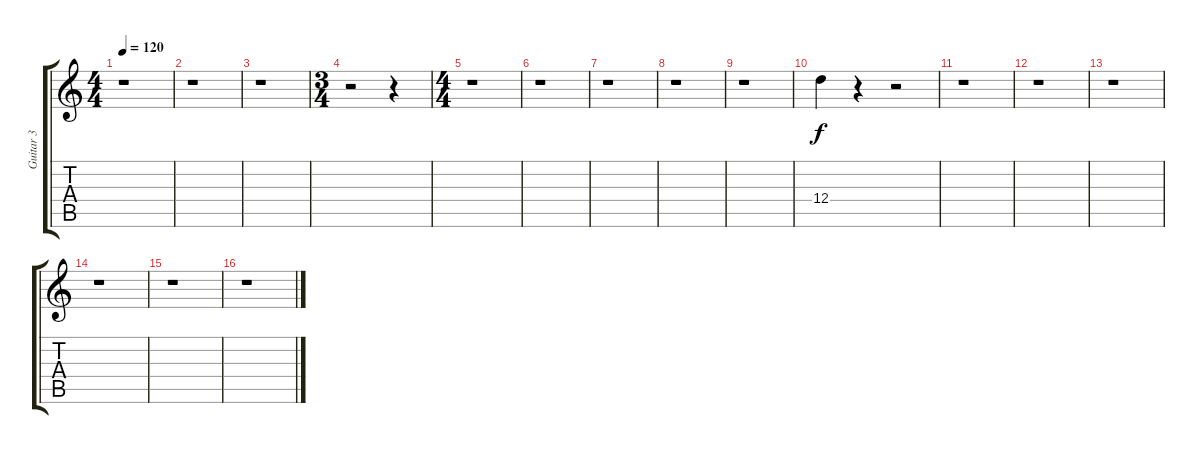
\track ("Guitar 3" "Guitar 3") {instrument distortionguitar}
\staff {score tabs}
\tuning (E4 B3 G3 D3 A2 E2) {hide}
\ts (4 4)
\tempo 120
\clef g2
\ks c
r.1{dy f instrument distortionguitar} |
r.1 |
r.1 |
\ts (3 4)
r.2 r.4 |
\ts (4 4)
r.1 |
r.1 |
r.1 |
r.1 |
r.1 |
12.4.4 r.4 r.2 |
r.1 |
r.1 |
r.1 |
r.1 |
r.1 |
r.1
